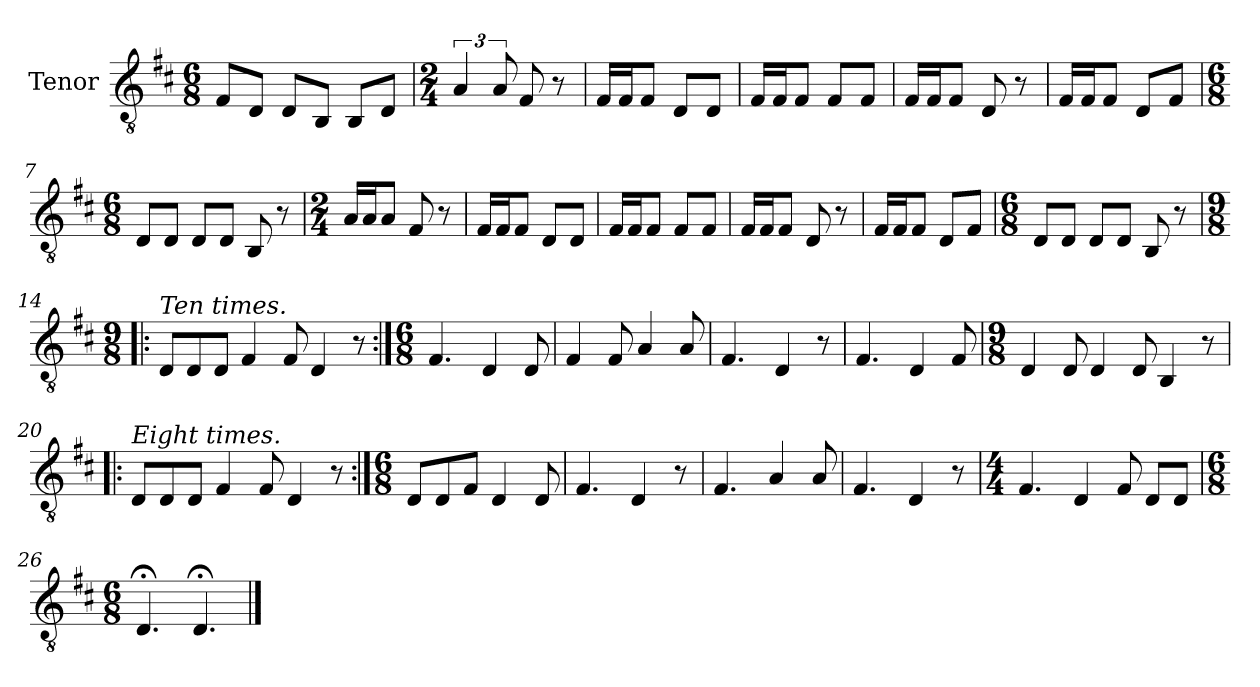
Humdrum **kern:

**kern
*part1
*staff1
*I"Tenor
*I'T
*clefGv2
*k[f#c#]
*D:
*M6/8
=1
8F#/L
8D/J
8D/L
8BB/J
8BB/L
8D/J
=2
*M2/4
6A/
12A/
8F#/
8r
=3
16F#/LL
16F#/J
8F#/J
8D/L
8D/J
!!LO:LB:g=z
=4
16F#/LL
16F#/J
8F#/J
8F#/L
8F#/J
=5
16F#/LL
16F#/J
8F#/J
8D/
8r
=6
16F#/LL
16F#/J
8F#/J
8D/L
8F#/J
!!LO:LB:g=z
=7
*M6/8
8D/L
8D/J
8D/L
8D/J
8BB/
8r
=8
*M2/4
16A/LL
16A/J
8A/J
8F#/
8r
=9
16F#/LL
16F#/J
8F#/J
8D/L
8D/J
!!LO:LB:g=z
=10
16F#/LL
16F#/J
8F#/J
8F#/L
8F#/J
=11
16F#/LL
16F#/J
8F#/J
8D/
8r
=12
16F#/LL
16F#/J
8F#/J
8D/L
8F#/J
!!LO:LB:g=z
=13
*M6/8
8D/L
8D/J
8D/L
8D/J
8BB/
8r
=14!|:
*M9/8
!LO:TX:a:i:t=Ten times.
8D/L
8D/
8D/J
4F#/
8F#/
4D/
8r
=15:|!
*M6/8
4.F#/
4D/
8D/
!!LO:LB:g=z
=16
4F#/
8F#/
4A/
8A/
=17
4.F#/
4D/
8r
=18
4.F#/
4D/
8F#/
=19
*M9/8
4D/
8D/
4D/
8D/
4BB/
8r
!!LO:LB:g=z
=20!|:
!LO:TX:a:i:t=Eight times.
8D/L
8D/
8D/J
4F#/
8F#/
4D/
8r
=21:|!
*M6/8
8D/L
8D/
8F#/J
4D/
8D/
=22
4.F#/
4D/
8r
!!LO:LB:g=z
=23
4.F#/
4A/
8A/
=24
4.F#/
4D/
8r
=25
*M4/4
4.F#/
4D/
8F#/
8D/L
8D/J
=26
*M6/8
4.D;</
4.D;</
==
*-
